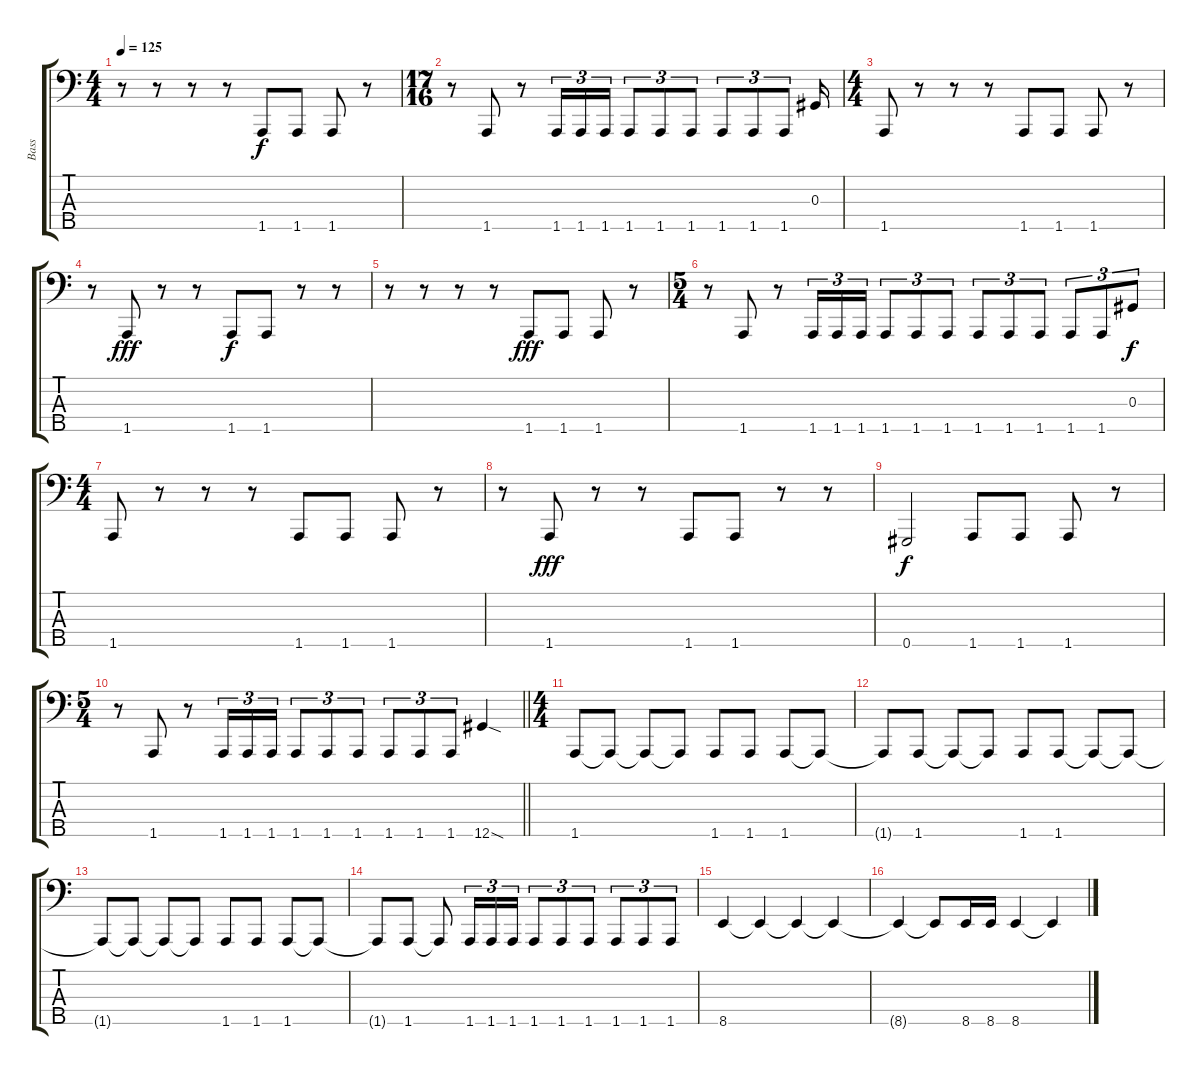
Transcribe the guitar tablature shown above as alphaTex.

\track ("Bass" "Bass") {instrument electricbasspick}
\staff {score tabs}
\tuning (Gb2 Db2 Ab1 Eb1 Ab0) {hide}
\ts (4 4)
\tempo 125
\clef f4
\ks c
r.8{dy f} r.8 r.8 r.8 1.5.8 1.5.8 1.5.8 r.8 |
\ts (17 16)
r.8 1.5.8 r.8 1.5.16{tu (3 2)} 1.5.16{tu (3 2)} 1.5.16{tu (3 2)} 1.5.8{tu (3 2)} 1.5.8{tu (3 2)} 1.5.8{tu (3 2)} 1.5.8{tu (3 2)} 1.5.8{tu (3 2)} 1.5.8{tu (3 2)} 0.3.16 |
\ts (4 4)
1.5.8 r.8 r.8 r.8 1.5.8 1.5.8 1.5.8 r.8 |
r.8 1.5.8{dy fff} r.8 r.8 1.5.8{dy f} 1.5.8 r.8 r.8 |
r.8 r.8 r.8 r.8 1.5.8{dy fff} 1.5.8 1.5.8 r.8 |
\ts (5 4)
r.8 1.5.8 r.8 1.5.16{tu (3 2)} 1.5.16{tu (3 2)} 1.5.16{tu (3 2)} 1.5.8{tu (3 2)} 1.5.8{tu (3 2)} 1.5.8{tu (3 2)} 1.5.8{tu (3 2)} 1.5.8{tu (3 2)} 1.5.8{tu (3 2)} 1.5.8{tu (3 2)} 1.5.8{tu (3 2)} 0.3.8{tu (3 2) dy f} |
\ts (4 4)
1.5.8 r.8 r.8 r.8 1.5.8 1.5.8 1.5.8 r.8 |
r.8 1.5.8{dy fff} r.8 r.8 1.5.8 1.5.8 r.8 r.8 |
0.5.2{dy f} 1.5.8 1.5.8 1.5.8 r.8 |
\ts (5 4)
\barLineRight lightlight
r.8 1.5.8 r.8 1.5.16{tu (3 2)} 1.5.16{tu (3 2)} 1.5.16{tu (3 2)} 1.5.8{tu (3 2)} 1.5.8{tu (3 2)} 1.5.8{tu (3 2)} 1.5.8{tu (3 2)} 1.5.8{tu (3 2)} 1.5.8{tu (3 2)} 12.5{sod}.4 |
\ts (4 4)
\section ("" "")
1.5.8 1.5{t}.8 1.5{t}.8 1.5{t}.8 1.5.8 1.5.8 1.5.8 1.5{t}.8 |
1.5{t}.8 1.5.8 1.5{t}.8 1.5{t}.8 1.5.8 1.5.8 1.5{t}.8 1.5{t}.8 |
1.5{t}.8 1.5{t}.8 1.5{t}.8 1.5{t}.8 1.5.8 1.5.8 1.5.8 1.5{t}.8 |
1.5{t}.8 1.5.8 1.5{t}.8 1.5.16{tu (3 2)} 1.5.16{tu (3 2)} 1.5.16{tu (3 2)} 1.5.8{tu (3 2)} 1.5.8{tu (3 2)} 1.5.8{tu (3 2)} 1.5.8{tu (3 2)} 1.5.8{tu (3 2)} 1.5.8{tu (3 2)} |
8.5.4 8.5{t}.4 8.5{t}.4 8.5{t}.4 |
8.5{t}.4 8.5{t}.8 8.5.16 8.5.16 8.5.4 8.5{t}.4
